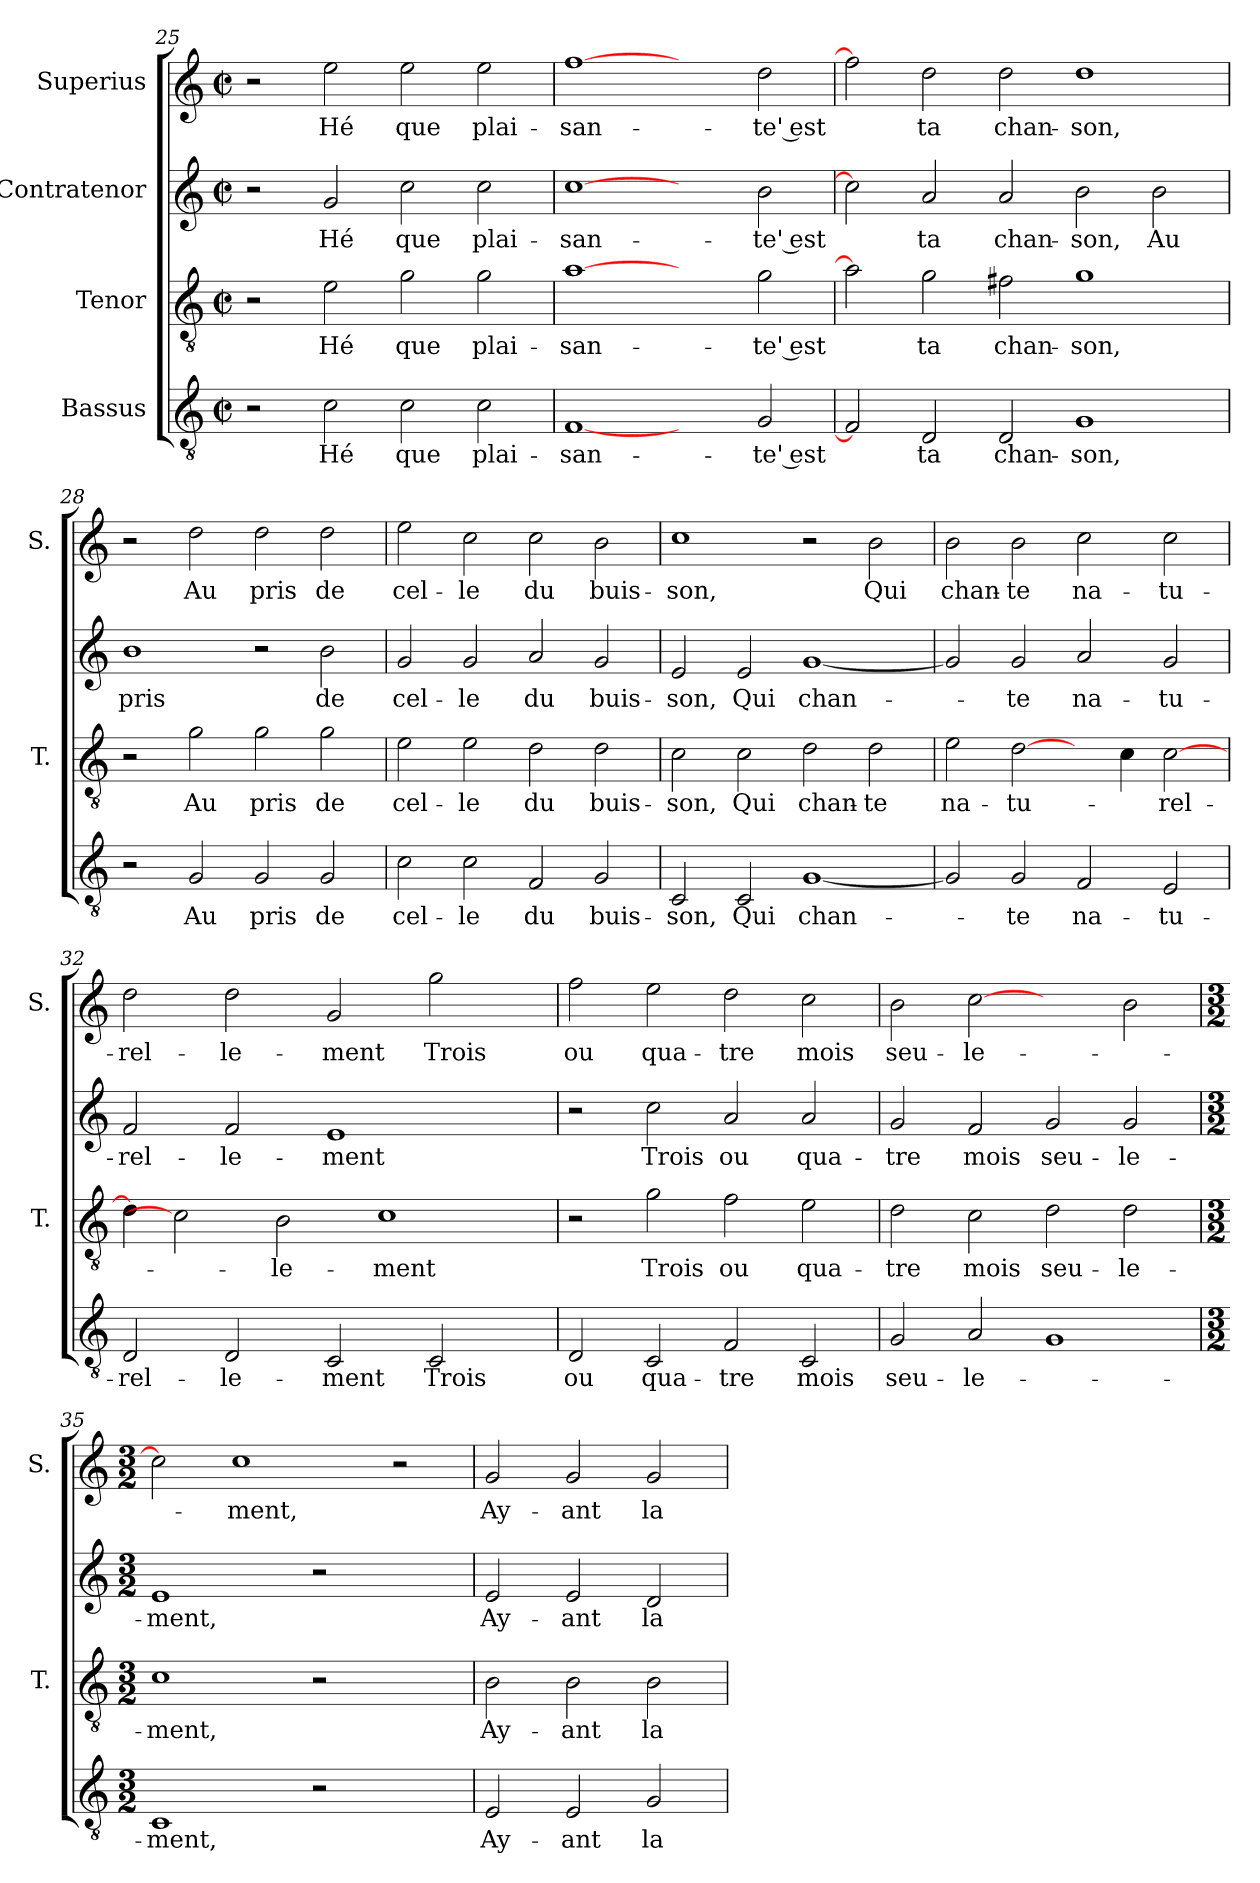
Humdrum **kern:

**kern	**text	**kern	**text	**kern	**text	**kern	**text
*part4	*part4	*part3	*part3	*part2	*part2	*part1	*part1
*staff4	*staff4	*staff3	*staff3	*staff2	*staff2	*staff1	*staff1
*I"Bassus	*	*I"Tenor	*	*I"Contratenor	*	*I"Superius	*
*	*	*I'T.	*	*	*	*I'S.	*
!!LO:LB:g=z
*clefGv2	*	*clefGv2	*	*clefG2	*	*clefG2	*
*k[]	*	*k[]	*	*k[]	*	*k[]	*
*C:	*	*C:	*	*C:	*	*C:	*
*M2/2	*	*M2/2	*	*M2/2	*	*M2/2	*
*met(c|)	*	*met(c|)	*	*met(c|)	*	*met(c|)	*
=25	=25	=25	=25	=25	=25	=25	=25
2r	.	2r	.	2r	.	2r	.
2c\	Hé	2e\	Hé	2g/	Hé	2ee\	Hé
2c\	que	2g\	que	2cc\	que	2ee\	que
2c\	plai-	2g\	plai-	2cc\	plai-	2ee\	plai-
=26	=26	=26	=26	=26	=26	=26	=26
[1F/	-san-	[1a\	-san-	[1cc\	-san-	[1ff\	-san-
2ryy	.	2ryy	.	2ryy	.	2ryy	.
2G/	-te' est	2g\	-te' est	2b\	-te' est	2dd\	-te' est
=27	=27	=27	=27	=27	=27	=27	=27
2F/]	.	2a\]	.	2cc\]	.	2ff\]	.
2D/	ta	2g\	ta	2a/	ta	2dd\	ta
2D/	chan-	2f#X\	chan-	2a/	chan-	2dd\	chan-
1G/	-son,	1g\	-son,	2b\	-son,	1dd\	-son,
.	.	.	.	2b\	Au	.	.
=28	=28	=28	=28	=28	=28	=28	=28
2r	.	2r	.	1b\	pris	2r	.
2G/	Au	2g\	Au	.	.	2dd\	Au
2G/	pris	2g\	pris	2r	.	2dd\	pris
2G/	de	2g\	de	2b\	de	2dd\	de
=29	=29	=29	=29	=29	=29	=29	=29
2c\	cel-	2e\	cel-	2g/	cel-	2ee\	cel-
2c\	-le	2e\	-le	2g/	-le	2cc\	-le
2F/	du	2d\	du	2a/	du	2cc\	du
2G/	buis-	2d\	buis-	2g/	buis-	2b\	buis-
=30	=30	=30	=30	=30	=30	=30	=30
2C/	-son,	2c\	-son,	2e/	-son,	1cc\	-son,
2C/	Qui	2c\	Qui	2e/	Qui	.	.
[1G/	chan-	2d\	chan-	[1g/	chan-	2r	.
.	.	2d\	-te	.	.	2b\	Qui
!!LO:LB:g=z
=31	=31	=31	=31	=31	=31	=31	=31
2G/]	.	2e\	na-	2g/]	.	2b\	chan-
2G/	-te	[2d\	-tu-	2g/	-te	2b\	-te
2F/	na-	4ryy	.	2a/	na-	2cc\	na-
.	.	4c\	.	.	.	.	.
2E/	-tu-	[2c\	-rel-	2g/	-tu-	2cc\	-tu-
=32	=32	=32	=32	=32	=32	=32	=32
2D/	-rel-	4d\]	.	2f/	-rel-	2dd\	-rel-
.	.	2c\]	.	.	.	.	.
2D/	-le-	.	.	2f/	-le-	2dd\	-le-
.	.	2B\	-le-	.	.	.	.
2C/	-ment	.	.	1e/	-ment	2g/	-ment
.	.	1c\	-ment	.	.	.	.
2C/	Trois	.	.	.	.	2gg\	Trois
4ryy	.	.	.	4ryy	.	4ryy	.
=33	=33	=33	=33	=33	=33	=33	=33
2D/	ou	2r	.	2r	.	2ff\	ou
2C/	qua-	2g\	Trois	2cc\	Trois	2ee\	qua-
2F/	-tre	2f\	ou	2a/	ou	2dd\	-tre
2C/	mois	2e\	qua-	2a/	qua-	2cc\	mois
=34	=34	=34	=34	=34	=34	=34	=34
2G/	seu-	2d\	-tre	2g/	-tre	2b\	seu-
2A/	-le-	2c\	mois	2f/	mois	[2cc\	-le-
1G/	.	2d\	seu-	2g/	seu-	2ryy	.
.	.	2d\	-le-	2g/	-le-	2b\	.
=35	=35	=35	=35	=35	=35	=35	=35
*M3/2	*	*M3/2	*	*M3/2	*	*M3/2	*
1C/	-ment,	1c\	-ment,	1e/	-ment,	2cc\]	.
.	.	.	.	.	.	1cc\	-ment,
2r	.	2r	.	2r	.	.	.
2ryy	.	2ryy	.	2ryy	.	2r	.
=36	=36	=36	=36	=36	=36	=36	=36
2E/	Ay-	2B\	Ay-	2e/	Ay-	2g/	Ay-
2E/	-ant	2B\	-ant	2e/	-ant	2g/	-ant
2G/	la	2B\	la	2d/	la	2g/	la
=	=	=	=	=	=	=	=
*-	*-	*-	*-	*-	*-	*-	*-
